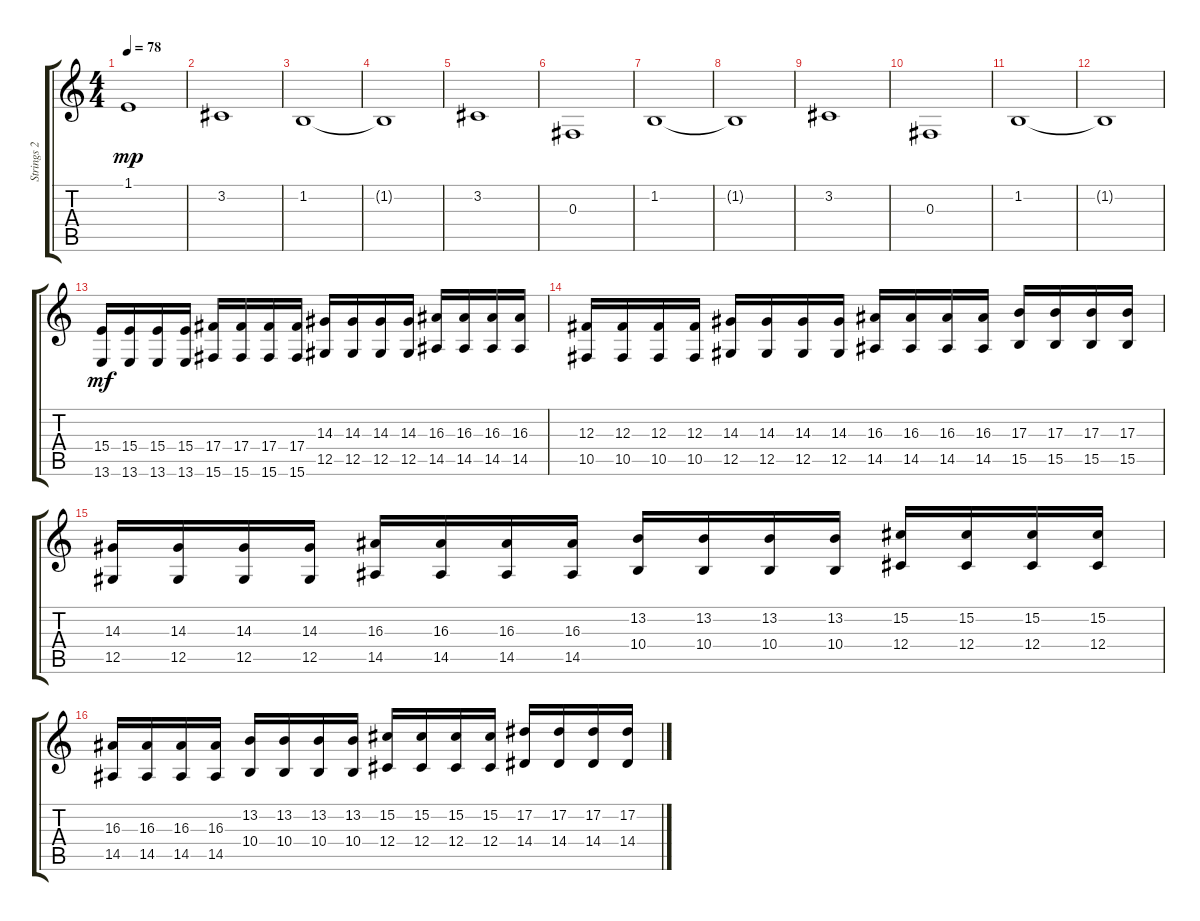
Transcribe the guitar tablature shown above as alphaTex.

\track ("Strings 2" "Strings 2") {instrument stringensemble1}
\staff {score tabs}
\tuning (Eb4 Bb3 Gb3 Db3 Ab2 Eb2) {hide}
\ts (4 4)
\tempo 78
\clef g2
\ks c
1.1.1{dy mp} |
3.2.1 |
1.2.1 |
1.2{t}.1 |
3.2.1 |
0.3.1 |
1.2.1 |
1.2{t}.1 |
3.2.1 |
0.3.1 |
1.2.1 |
1.2{t}.1 |
(15.4 13.6).16{dy mf} (15.4 13.6).16 (15.4 13.6).16 (15.4 13.6).16 (17.4 15.6).16 (17.4 15.6).16 (17.4 15.6).16 (17.4 15.6).16 (14.3 12.5).16 (14.3 12.5).16 (14.3 12.5).16 (14.3 12.5).16 (16.3 14.5).16 (16.3 14.5).16 (16.3 14.5).16 (16.3 14.5).16 |
(12.3 10.5).16 (12.3 10.5).16 (12.3 10.5).16 (12.3 10.5).16 (14.3 12.5).16 (14.3 12.5).16 (14.3 12.5).16 (14.3 12.5).16 (16.3 14.5).16 (16.3 14.5).16 (16.3 14.5).16 (16.3 14.5).16 (17.3 15.5).16 (17.3 15.5).16 (17.3 15.5).16 (17.3 15.5).16 |
(14.3 12.5).16 (14.3 12.5).16 (14.3 12.5).16 (14.3 12.5).16 (16.3 14.5).16 (16.3 14.5).16 (16.3 14.5).16 (16.3 14.5).16 (13.2 10.4).16 (13.2 10.4).16 (13.2 10.4).16 (13.2 10.4).16 (15.2 12.4).16 (15.2 12.4).16 (15.2 12.4).16 (15.2 12.4).16 |
(16.3 14.5).16 (16.3 14.5).16 (16.3 14.5).16 (16.3 14.5).16 (13.2 10.4).16 (13.2 10.4).16 (13.2 10.4).16 (13.2 10.4).16 (15.2 12.4).16 (15.2 12.4).16 (15.2 12.4).16 (15.2 12.4).16 (17.2 14.4).16 (17.2 14.4).16 (17.2 14.4).16 (17.2 14.4).16
